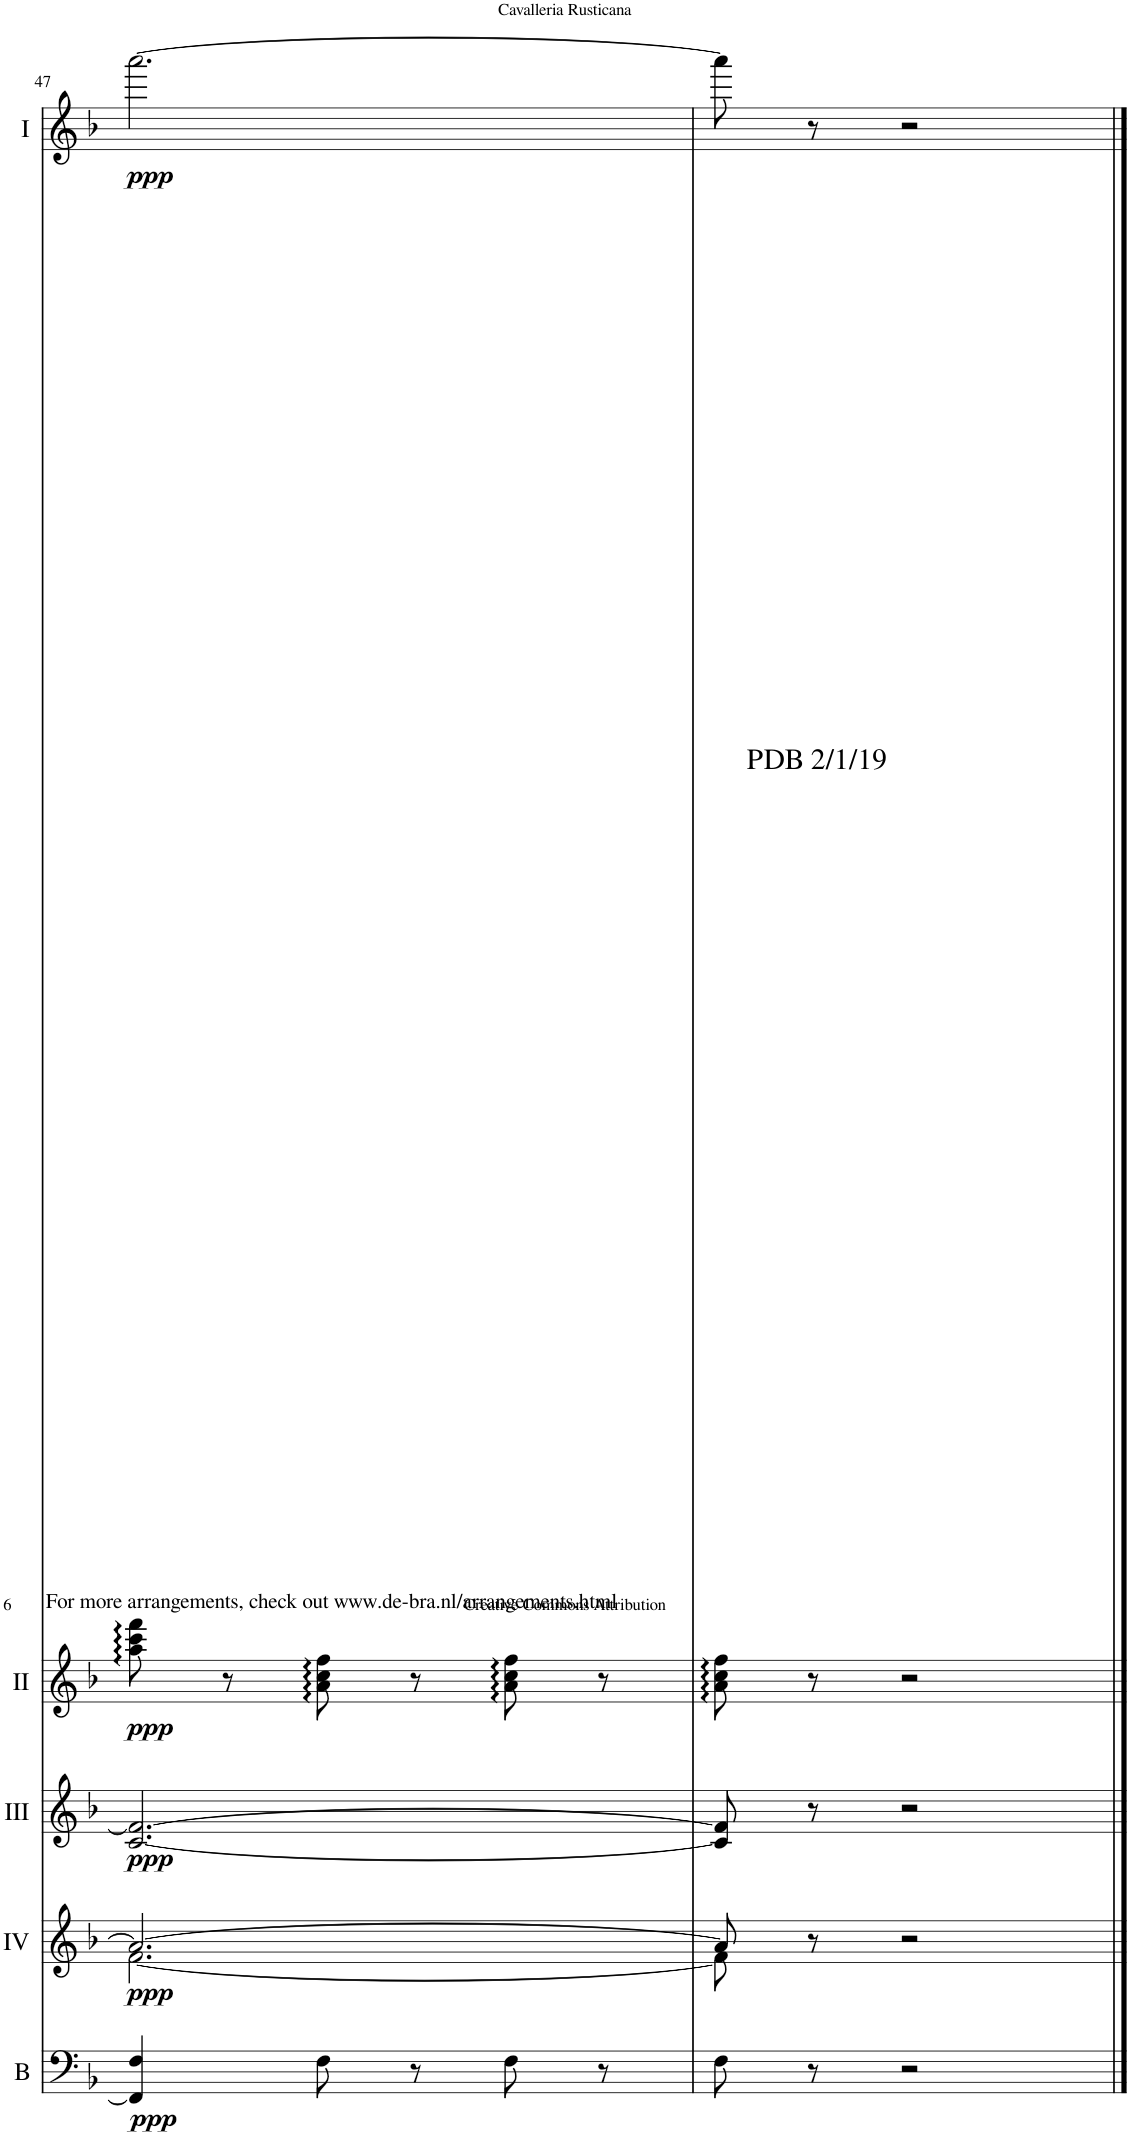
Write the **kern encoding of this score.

**kern	**dynam	**kern	**dynam	**kern	**dynam	**kern	**dynam	**kern	**dynam
*part5	*part5	*part4	*part4	*part3	*part3	*part2	*part2	*part1	*part1
*staff5	*staff5	*staff4	*staff4	*staff3	*staff3	*staff2	*staff2	*staff1	*staff1
*I"Bass	*	*I"Acc. 4	*	*I"Acc. 3	*	*I"Acc. 2	*	*I"Acc. 1	*
*I'B	*	*	*	*	*	*	*	*	*
!!LO:PB:g=z
*clefF4	*	*clefG2	*	*clefG2	*	*clefG2	*	*clefG2	*
*Trd7c12	*	*	*	*	*	*	*	*Trd7c12	*
*k[b-]	*	*k[b-]	*	*k[b-]	*	*k[b-]	*	*k[b-]	*
*M3/4	*	*M3/4	*	*M3/4	*	*M3/4	*	*M3/4	*
=47	=47	=47	=47	=47	=47	=47	=47	=47	=47
*	*	*^	*	*	*	*	*	*	*
!	!LO:DY:b	!	!	!LO:DY:b	!	!LO:DY:b	!	!LO:DY:b	!	!LO:DY:b
4FF/] 4F/	ppp	2.A/_	[2.F\	ppp	[2.c/ 2.f/_	ppp	8a\ 8cc\ 8ff\	ppp	[2.aaa\	ppp
.	.	.	.	.	.	.	8r	.	.	.
8F\	.	.	.	.	.	.	8A\ 8c\ 8f\	.	.	.
8r	.	.	.	.	.	.	8r	.	.	.
8F\	.	.	.	.	.	.	8A\ 8c\ 8f\	.	.	.
8r	.	.	.	.	.	.	8r	.	.	.
=48	=48	=48	=48	=48	=48	=48	=48	=48	=48	=48
!	!	!	!	!	!	!	!	!	!LO:TX:b:t=For more arrangements, check out www.de-bra.nl/arrangements.html	!
!	!	!	!	!	!	!	!	!	!LO:TX:b:t=PDB 2/1/19	!
8F\	.	8A/]	8F\]	.	8c/] 8f/]	.	8A\ 8c\ 8f\	.	8aaa\]	.
8r	.	8r	8ryy	.	8r	.	8r	.	8r	.
2r	.	2r	2ryy	.	2r	.	2r	.	2r	.
*	*	*v	*v	*	*	*	*	*	*	*
==	==	==	==	==	==	==	==	==	==
*-	*-	*-	*-	*-	*-	*-	*-	*-	*-
